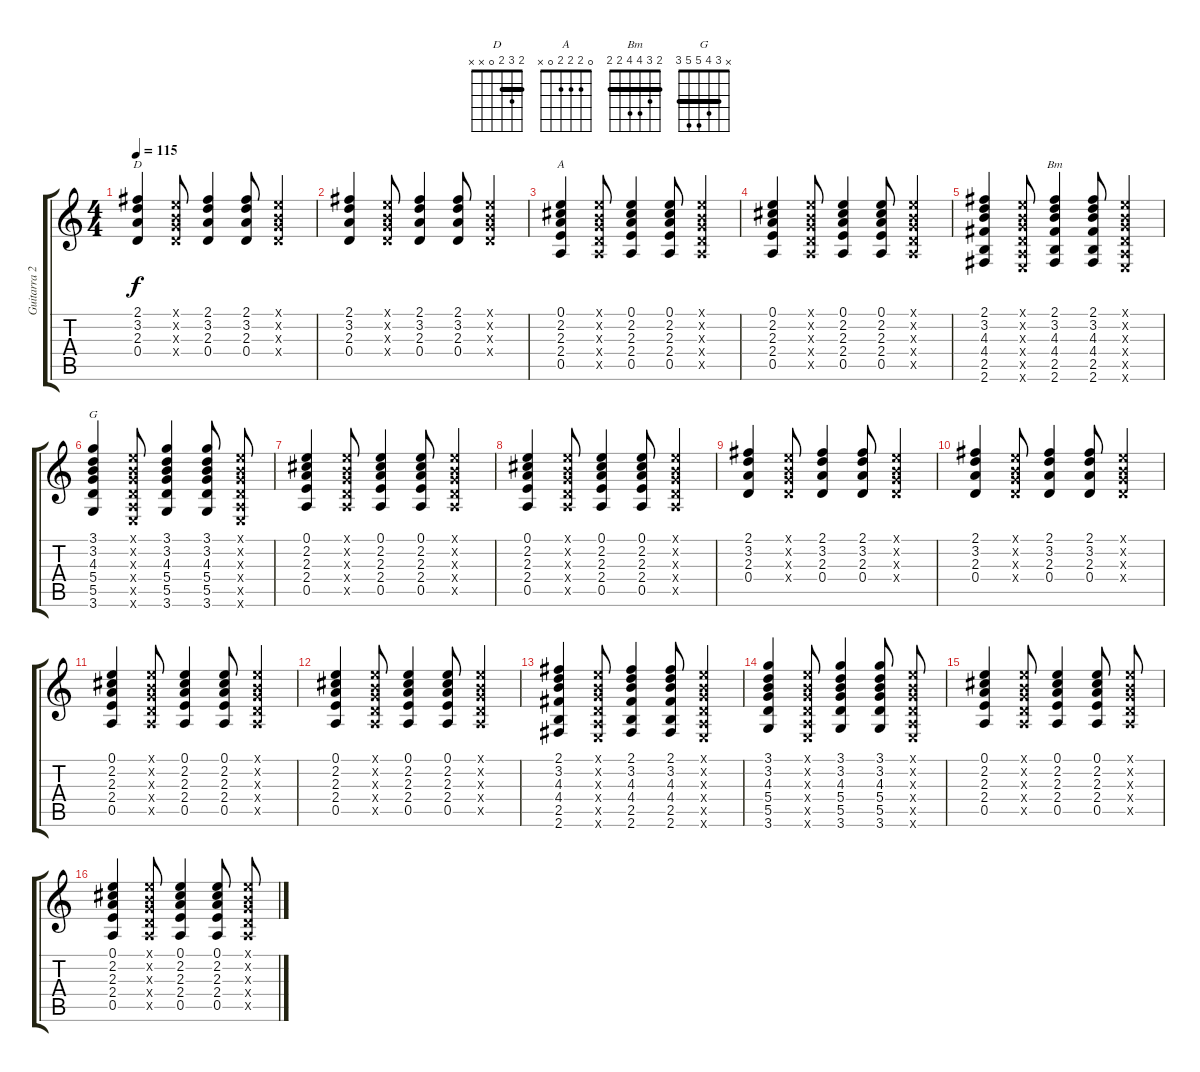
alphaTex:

\track ("Guitarra 2" "Guitarra 2") {instrument acousticguitarsteel}
\staff {score tabs}
\tuning (E4 B3 G3 D3 A2 E2) {hide}
\chord ("D" 2 3 2 0 x x) {barre 2}
\chord ("A" 0 2 2 2 0 x)
\chord ("Bm" 2 3 4 4 2 2) {barre 2}
\chord ("G" x 3 4 5 5 3) {barre 3}
\ts (4 4)
\tempo 115
\clef g2
\ks c
(2.1 3.2 2.3 0.4).4{ch "D" dy f} (0.1{x} 0.2{x} 0.3{x} 0.4{x}).8 (2.1 3.2 2.3 0.4).4 (2.1 3.2 2.3 0.4).8 (0.1{x} 0.2{x} 0.3{x} 0.4{x}).4 |
(2.1 3.2 2.3 0.4).4 (0.1{x} 0.2{x} 0.3{x} 0.4{x}).8 (2.1 3.2 2.3 0.4).4 (2.1 3.2 2.3 0.4).8 (0.1{x} 0.2{x} 0.3{x} 0.4{x}).4 |
(0.1 2.2 2.3 2.4 0.5).4{ch "A"} (0.1{x} 0.2{x} 0.3{x} 0.4{x} 0.5{x}).8 (0.1 2.2 2.3 2.4 0.5).4 (0.1 2.2 2.3 2.4 0.5).8 (0.1{x} 0.2{x} 0.3{x} 0.4{x} 0.5{x}).4 |
(0.1 2.2 2.3 2.4 0.5).4 (0.1{x} 0.2{x} 0.3{x} 0.4{x} 0.5{x}).8 (0.1 2.2 2.3 2.4 0.5).4 (0.1 2.2 2.3 2.4 0.5).8 (0.1{x} 0.2{x} 0.3{x} 0.4{x} 0.5{x}).4 |
(2.1 3.2 4.3 4.4 2.5 2.6).4 (0.1{x} 0.2{x} 0.3{x} 0.4{x} 0.5{x} 0.6{x}).8 (2.1 3.2 4.3 4.4 2.5 2.6).4{ch "Bm"} (2.1 3.2 4.3 4.4 2.5 2.6).8 (0.1{x} 0.2{x} 0.3{x} 0.4{x} 0.5{x} 0.6{x}).4 |
(3.1 3.2 4.3 5.4 5.5 3.6).4{ch "G"} (0.1{x} 0.2{x} 0.3{x} 0.4{x} 0.5{x} 0.6{x}).8 (3.1 3.2 4.3 5.4 5.5 3.6).4 (3.1 3.2 4.3 5.4 5.5 3.6).8 (0.1{x} 0.2{x} 0.3{x} 0.4{x} 0.5{x} 0.6{x}).8 |
(0.1 2.2 2.3 2.4 0.5).4 (0.1{x} 0.2{x} 0.3{x} 0.4{x} 0.5{x}).8 (0.1 2.2 2.3 2.4 0.5).4 (0.1 2.2 2.3 2.4 0.5).8 (0.1{x} 0.2{x} 0.3{x} 0.4{x} 0.5{x}).4 |
(0.1 2.2 2.3 2.4 0.5).4 (0.1{x} 0.2{x} 0.3{x} 0.4{x} 0.5{x}).8 (0.1 2.2 2.3 2.4 0.5).4 (0.1 2.2 2.3 2.4 0.5).8 (0.1{x} 0.2{x} 0.3{x} 0.4{x} 0.5{x}).4 |
(2.1 3.2 2.3 0.4).4 (0.1{x} 0.2{x} 0.3{x} 0.4{x}).8 (2.1 3.2 2.3 0.4).4 (2.1 3.2 2.3 0.4).8 (0.1{x} 0.2{x} 0.3{x} 0.4{x}).4 |
(2.1 3.2 2.3 0.4).4 (0.1{x} 0.2{x} 0.3{x} 0.4{x}).8 (2.1 3.2 2.3 0.4).4 (2.1 3.2 2.3 0.4).8 (0.1{x} 0.2{x} 0.3{x} 0.4{x}).4 |
(0.1 2.2 2.3 2.4 0.5).4 (0.1{x} 0.2{x} 0.3{x} 0.4{x} 0.5{x}).8 (0.1 2.2 2.3 2.4 0.5).4 (0.1 2.2 2.3 2.4 0.5).8 (0.1{x} 0.2{x} 0.3{x} 0.4{x} 0.5{x}).4 |
(0.1 2.2 2.3 2.4 0.5).4 (0.1{x} 0.2{x} 0.3{x} 0.4{x} 0.5{x}).8 (0.1 2.2 2.3 2.4 0.5).4 (0.1 2.2 2.3 2.4 0.5).8 (0.1{x} 0.2{x} 0.3{x} 0.4{x} 0.5{x}).4 |
(2.1 3.2 4.3 4.4 2.5 2.6).4 (0.1{x} 0.2{x} 0.3{x} 0.4{x} 0.5{x} 0.6{x}).8 (2.1 3.2 4.3 4.4 2.5 2.6).4 (2.1 3.2 4.3 4.4 2.5 2.6).8 (0.1{x} 0.2{x} 0.3{x} 0.4{x} 0.5{x} 0.6{x}).4 |
(3.1 3.2 4.3 5.4 5.5 3.6).4 (0.1{x} 0.2{x} 0.3{x} 0.4{x} 0.5{x} 0.6{x}).8 (3.1 3.2 4.3 5.4 5.5 3.6).4 (3.1 3.2 4.3 5.4 5.5 3.6).8 (0.1{x} 0.2{x} 0.3{x} 0.4{x} 0.5{x} 0.6{x}).8 |
(0.1 2.2 2.3 2.4 0.5).4 (0.1{x} 0.2{x} 0.3{x} 0.4{x} 0.5{x}).8 (0.1 2.2 2.3 2.4 0.5).4 (0.1 2.2 2.3 2.4 0.5).8 (0.1{x} 0.2{x} 0.3{x} 0.4{x} 0.5{x}).8 |
(0.1 2.2 2.3 2.4 0.5).4 (0.1{x} 0.2{x} 0.3{x} 0.4{x} 0.5{x}).8 (0.1 2.2 2.3 2.4 0.5).4 (0.1 2.2 2.3 2.4 0.5).8 (0.1{x} 0.2{x} 0.3{x} 0.4{x} 0.5{x}).8
